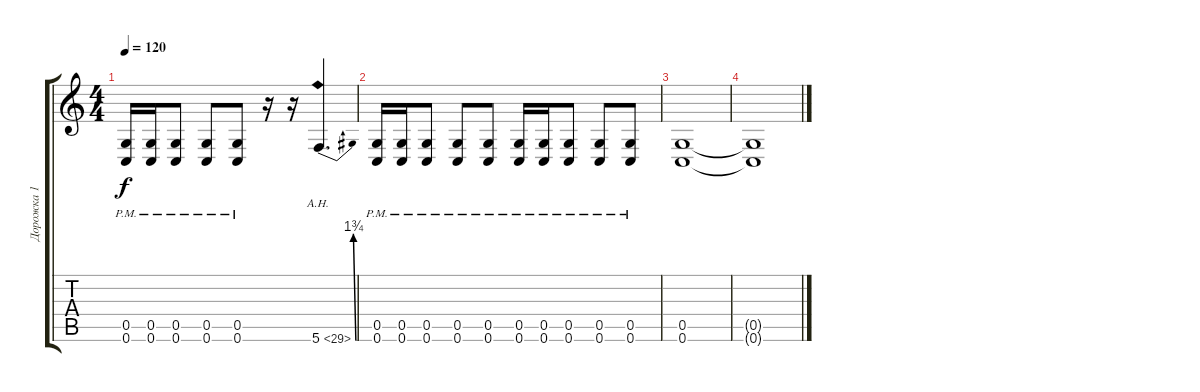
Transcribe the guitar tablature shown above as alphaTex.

\track ("Дорожка 1" "Дорожка 1") {instrument distortionguitar}
\staff {score tabs}
\tuning (D4 A3 F3 C3 G2 C2) {hide}
\ts (4 4)
\tempo 120
\clef g2
\ks c
(0.5{pm} 0.6{pm}).16{dy f} (0.5{pm} 0.6{pm}).16 (0.5{pm} 0.6{pm}).8 (0.5{pm} 0.6{pm}).8 (0.5{pm} 0.6{pm}).8 r.16 r.16 5.6{be (bend 0 0 60 7) ah 24}.4{d} |
(0.5{pm} 0.6{pm}).16 (0.5{pm} 0.6{pm}).16 (0.5{pm} 0.6{pm}).8 (0.5{pm} 0.6{pm}).8 (0.5{pm} 0.6{pm}).8 (0.5{pm} 0.6{pm}).16 (0.5{pm} 0.6{pm}).16 (0.5{pm} 0.6{pm}).8 (0.5{pm} 0.6{pm}).8 (0.5{pm} 0.6{pm}).8 |
(0.5 0.6).1 |
(0.5{t} 0.6{t}).1
